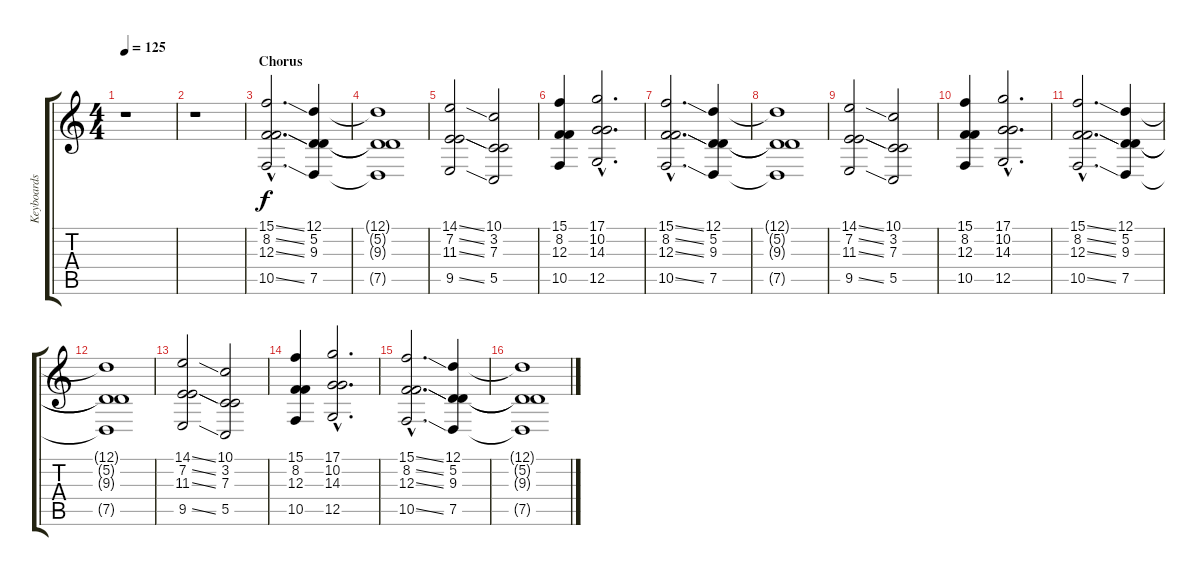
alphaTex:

\track ("Keyboards" "Keyboards") {instrument lead2sawtooth}
\staff {score tabs}
\tuning (D4 A3 F3 C3 G2 D2) {hide}
\ts (4 4)
\tempo 125
\clef g2
\ks c
r.1{dy f} |
r.1 |
\section ("" "Chorus")
(15.1{ss hac} 8.2{ss hac} 12.3{ss hac} 10.5{ss hac}).2{d instrument fx5brightness} (12.1 5.2 9.3 7.5).4 |
(12.1{t} 5.2{t} 9.3{t} 7.5{t}).1 |
(14.1{ss} 7.2{ss} 11.3{ss} 9.5{ss}).2 (10.1 3.2 7.3 5.5).2 |
(15.1 8.2 12.3 10.5).4 (17.1{hac} 10.2{hac} 14.3{hac} 12.5{hac}).2{d} |
(15.1{ss hac} 8.2{ss hac} 12.3{ss hac} 10.5{ss hac}).2{d} (12.1 5.2 9.3 7.5).4 |
(12.1{t} 5.2{t} 9.3{t} 7.5{t}).1 |
(14.1{ss} 7.2{ss} 11.3{ss} 9.5{ss}).2 (10.1 3.2 7.3 5.5).2 |
(15.1 8.2 12.3 10.5).4 (17.1{hac} 10.2{hac} 14.3{hac} 12.5{hac}).2{d} |
(15.1{ss hac} 8.2{ss hac} 12.3{ss hac} 10.5{ss hac}).2{d instrument fx5brightness} (12.1 5.2 9.3 7.5).4 |
(12.1{t} 5.2{t} 9.3{t} 7.5{t}).1 |
(14.1{ss} 7.2{ss} 11.3{ss} 9.5{ss}).2 (10.1 3.2 7.3 5.5).2 |
(15.1 8.2 12.3 10.5).4 (17.1{hac} 10.2{hac} 14.3{hac} 12.5{hac}).2{d} |
(15.1{ss hac} 8.2{ss hac} 12.3{ss hac} 10.5{ss hac}).2{d} (12.1 5.2 9.3 7.5).4 |
(12.1{t} 5.2{t} 9.3{t} 7.5{t}).1
